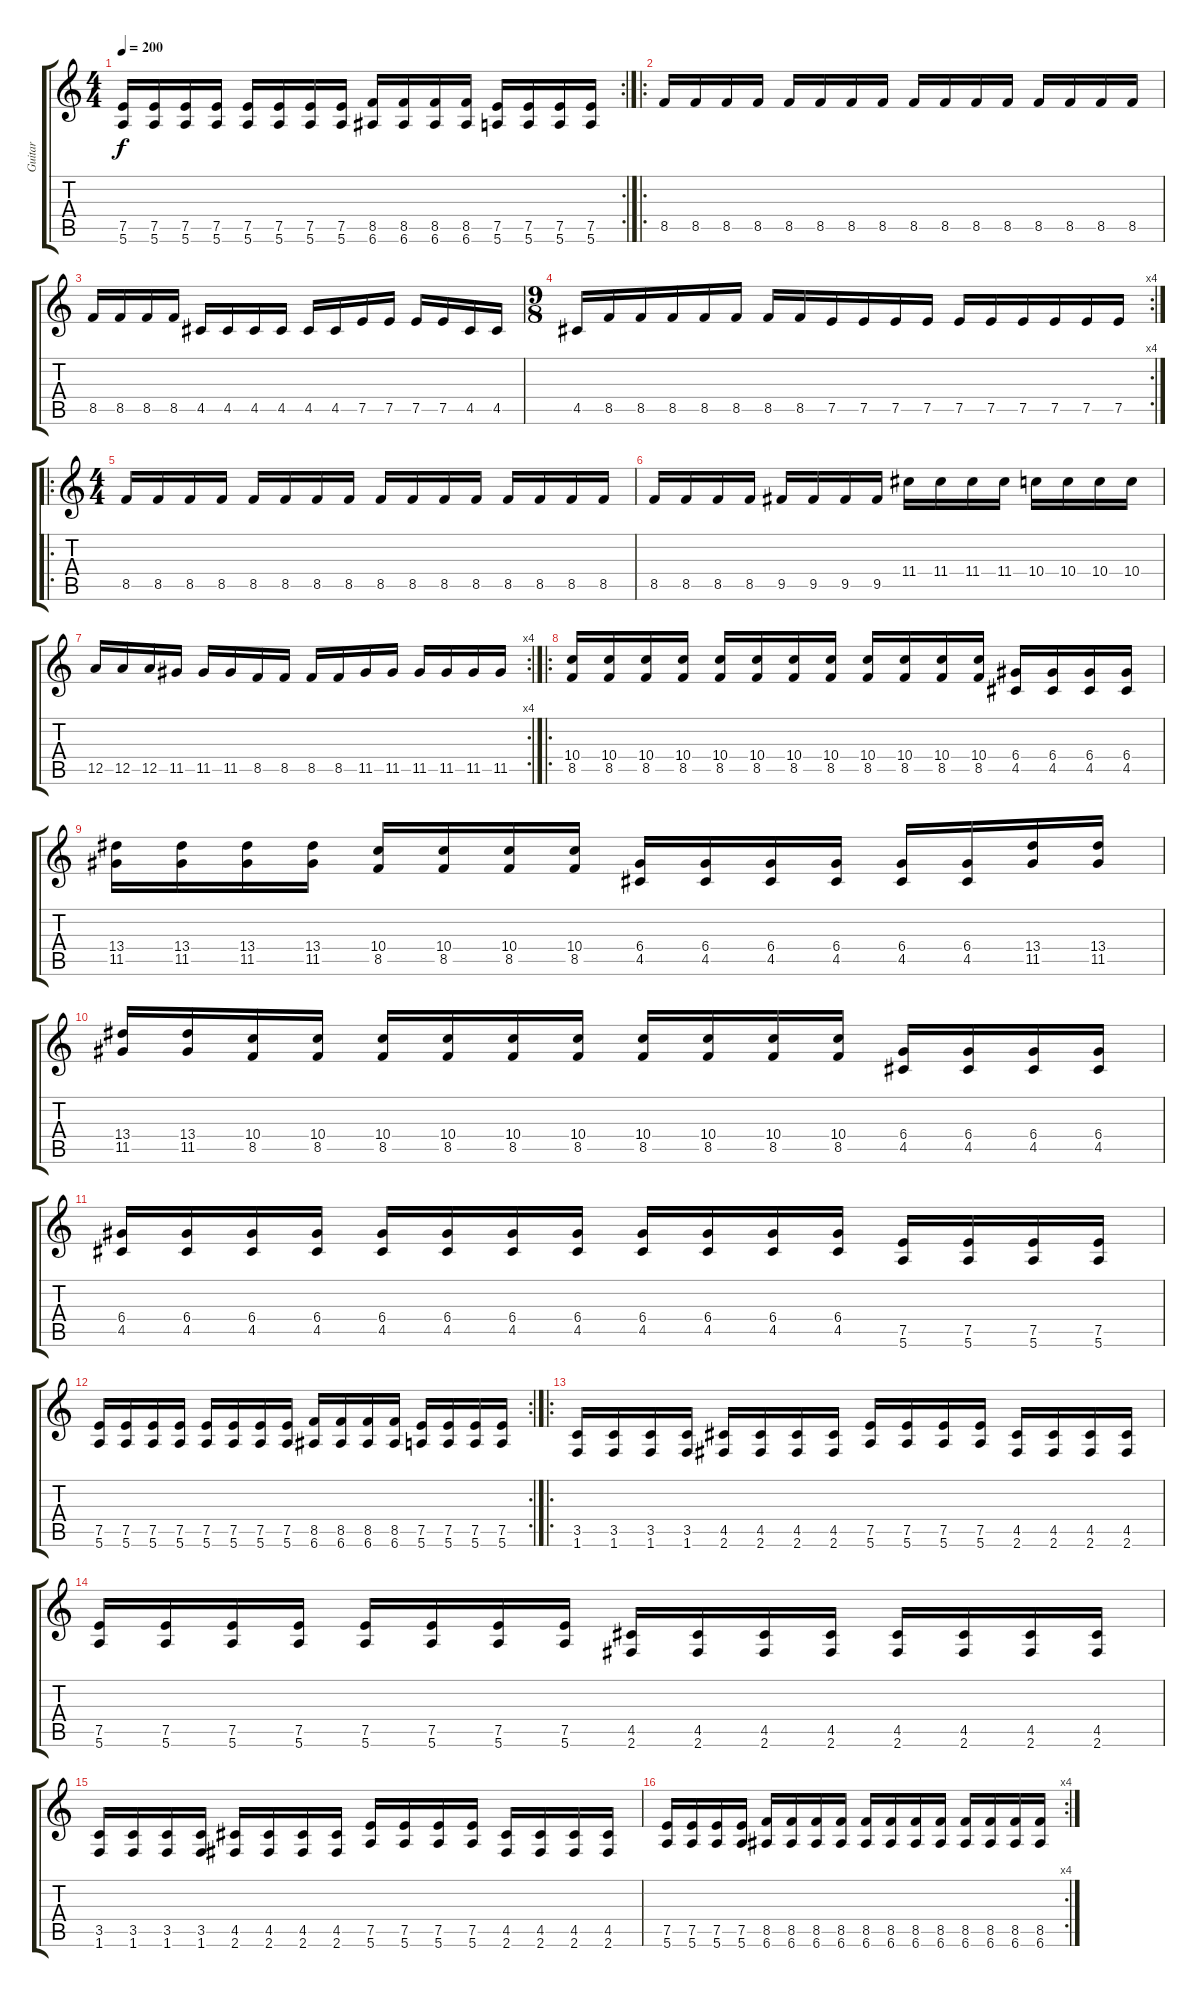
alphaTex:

\track ("Guitar" "Guitar") {instrument distortionguitar}
\staff {score tabs}
\tuning (E4 B3 G3 D3 A2 E2) {hide}
\rc 2
\ts (4 4)
\tempo 200
\clef g2
\ks c
(7.5 5.6).16{dy f} (7.5 5.6).16 (7.5 5.6).16 (7.5 5.6).16 (7.5 5.6).16 (7.5 5.6).16 (7.5 5.6).16 (7.5 5.6).16 (8.5 6.6).16 (8.5 6.6).16 (8.5 6.6).16 (8.5 6.6).16 (7.5 5.6).16 (7.5 5.6).16 (7.5 5.6).16 (7.5 5.6).16 |
\ro
8.5.16 8.5.16 8.5.16 8.5.16 8.5.16 8.5.16 8.5.16 8.5.16 8.5.16 8.5.16 8.5.16 8.5.16 8.5.16 8.5.16 8.5.16 8.5.16 |
8.5.16 8.5.16 8.5.16 8.5.16 4.5.16 4.5.16 4.5.16 4.5.16 4.5.16 4.5.16 7.5.16 7.5.16 7.5.16 7.5.16 4.5.16 4.5.16 |
\rc 4
\ts (9 8)
4.5.16 8.5.16 8.5.16 8.5.16 8.5.16 8.5.16 8.5.16 8.5.16 7.5.16 7.5.16 7.5.16 7.5.16 7.5.16 7.5.16 7.5.16 7.5.16 7.5.16 7.5.16 |
\ro
\ts (4 4)
8.5.16 8.5.16 8.5.16 8.5.16 8.5.16 8.5.16 8.5.16 8.5.16 8.5.16 8.5.16 8.5.16 8.5.16 8.5.16 8.5.16 8.5.16 8.5.16 |
8.5.16 8.5.16 8.5.16 8.5.16 9.5.16 9.5.16 9.5.16 9.5.16 11.4.16 11.4.16 11.4.16 11.4.16 10.4.16 10.4.16 10.4.16 10.4.16 |
\rc 4
12.5.16 12.5.16 12.5.16 11.5.16 11.5.16 11.5.16 8.5.16 8.5.16 8.5.16 8.5.16 11.5.16 11.5.16 11.5.16 11.5.16 11.5.16 11.5.16 |
\ro
(10.4 8.5).16 (10.4 8.5).16 (10.4 8.5).16 (10.4 8.5).16 (10.4 8.5).16 (10.4 8.5).16 (10.4 8.5).16 (10.4 8.5).16 (10.4 8.5).16 (10.4 8.5).16 (10.4 8.5).16 (10.4 8.5).16 (6.4 4.5).16 (6.4 4.5).16 (6.4 4.5).16 (6.4 4.5).16 |
(13.4 11.5).16 (13.4 11.5).16 (13.4 11.5).16 (13.4 11.5).16 (10.4 8.5).16 (10.4 8.5).16 (10.4 8.5).16 (10.4 8.5).16 (6.4 4.5).16 (6.4 4.5).16 (6.4 4.5).16 (6.4 4.5).16 (6.4 4.5).16 (6.4 4.5).16 (13.4 11.5).16 (13.4 11.5).16 |
(13.4 11.5).16 (13.4 11.5).16 (10.4 8.5).16 (10.4 8.5).16 (10.4 8.5).16 (10.4 8.5).16 (10.4 8.5).16 (10.4 8.5).16 (10.4 8.5).16 (10.4 8.5).16 (10.4 8.5).16 (10.4 8.5).16 (6.4 4.5).16 (6.4 4.5).16 (6.4 4.5).16 (6.4 4.5).16 |
(6.4 4.5).16 (6.4 4.5).16 (6.4 4.5).16 (6.4 4.5).16 (6.4 4.5).16 (6.4 4.5).16 (6.4 4.5).16 (6.4 4.5).16 (6.4 4.5).16 (6.4 4.5).16 (6.4 4.5).16 (6.4 4.5).16 (7.5 5.6).16 (7.5 5.6).16 (7.5 5.6).16 (7.5 5.6).16 |
\rc 2
(7.5 5.6).16 (7.5 5.6).16 (7.5 5.6).16 (7.5 5.6).16 (7.5 5.6).16 (7.5 5.6).16 (7.5 5.6).16 (7.5 5.6).16 (8.5 6.6).16 (8.5 6.6).16 (8.5 6.6).16 (8.5 6.6).16 (7.5 5.6).16 (7.5 5.6).16 (7.5 5.6).16 (7.5 5.6).16 |
\ro
(3.5 1.6).16 (3.5 1.6).16 (3.5 1.6).16 (3.5 1.6).16 (4.5 2.6).16 (4.5 2.6).16 (4.5 2.6).16 (4.5 2.6).16 (7.5 5.6).16 (7.5 5.6).16 (7.5 5.6).16 (7.5 5.6).16 (4.5 2.6).16 (4.5 2.6).16 (4.5 2.6).16 (4.5 2.6).16 |
(7.5 5.6).16 (7.5 5.6).16 (7.5 5.6).16 (7.5 5.6).16 (7.5 5.6).16 (7.5 5.6).16 (7.5 5.6).16 (7.5 5.6).16 (4.5 2.6).16 (4.5 2.6).16 (4.5 2.6).16 (4.5 2.6).16 (4.5 2.6).16 (4.5 2.6).16 (4.5 2.6).16 (4.5 2.6).16 |
(3.5 1.6).16 (3.5 1.6).16 (3.5 1.6).16 (3.5 1.6).16 (4.5 2.6).16 (4.5 2.6).16 (4.5 2.6).16 (4.5 2.6).16 (7.5 5.6).16 (7.5 5.6).16 (7.5 5.6).16 (7.5 5.6).16 (4.5 2.6).16 (4.5 2.6).16 (4.5 2.6).16 (4.5 2.6).16 |
\rc 4
(7.5 5.6).16 (7.5 5.6).16 (7.5 5.6).16 (7.5 5.6).16 (8.5 6.6).16 (8.5 6.6).16 (8.5 6.6).16 (8.5 6.6).16 (8.5 6.6).16 (8.5 6.6).16 (8.5 6.6).16 (8.5 6.6).16 (8.5 6.6).16 (8.5 6.6).16 (8.5 6.6).16 (8.5 6.6).16
